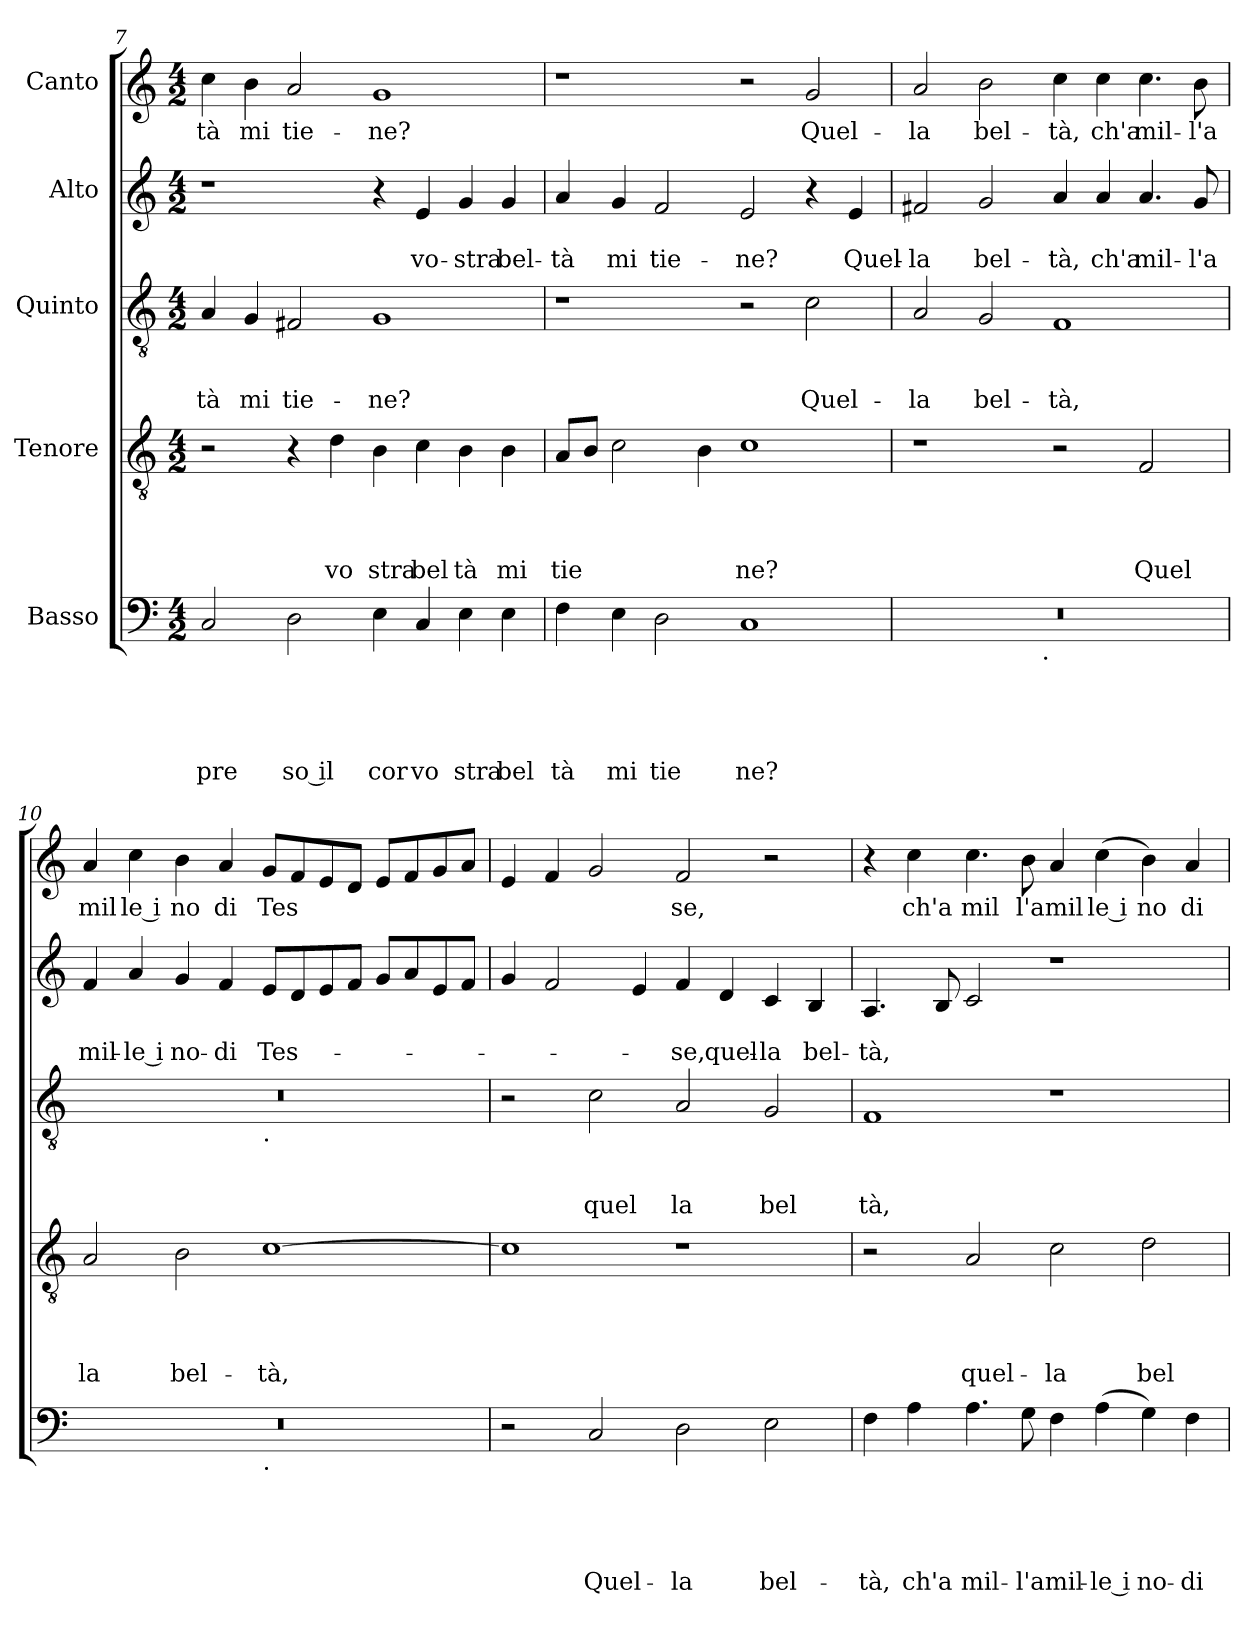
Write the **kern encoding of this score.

**kern	**text	**text	**text	**text	**text	**kern	**text	**text	**text	**text	**kern	**text	**text	**text	**kern	**text	**text	**kern	**text
*part5	*part5	*part5	*part5	*part5	*part5	*part4	*part4	*part4	*part4	*part4	*part3	*part3	*part3	*part3	*part2	*part2	*part2	*part1	*part1
*staff5	*staff5	*staff5	*staff5	*staff5	*staff5	*staff4	*staff4	*staff4	*staff4	*staff4	*staff3	*staff3	*staff3	*staff3	*staff2	*staff2	*staff2	*staff1	*staff1
*I"Basso	*	*	*	*	*	*I"Tenore	*	*	*	*	*I"Quinto	*	*	*	*I"Alto	*	*	*I"Canto	*
*clefF4	*	*	*	*	*	*clefGv2	*	*	*	*	*clefGv2	*	*	*	*clefG2	*	*	*clefG2	*
*k[]	*	*	*	*	*	*k[]	*	*	*	*	*k[]	*	*	*	*k[]	*	*	*k[]	*
*C:	*	*	*	*	*	*C:	*	*	*	*	*C:	*	*	*	*C:	*	*	*C:	*
*M4/2	*	*	*	*	*	*M4/2	*	*	*	*	*M4/2	*	*	*	*M4/2	*	*	*M4/2	*
=7	=7	=7	=7	=7	=7	=7	=7	=7	=7	=7	=7	=7	=7	=7	=7	=7	=7	=7	=7
!	!	!	!	!	!LO:LY:b	!	!	!	!	!	!	!	!	!LO:LY:b	!	!	!	!	!LO:LY:b
2C/	.	.	.	.	pre	2r	.	.	.	.	4A/	.	.	-tà	1r	.	.	4cc\	-tà
!	!	!	!	!	!	!	!	!	!	!	!	!	!	!LO:LY:b	!	!	!	!	!LO:LY:b
.	.	.	.	.	.	.	.	.	.	.	4G/	.	.	mi	.	.	.	4b\	mi
!	!	!	!	!	!LO:LY:b:rj	!	!	!	!	!	!	!	!	!LO:LY:b	!	!	!	!	!LO:LY:b
2D\	.	.	.	.	so il	4r	.	.	.	.	2F#X/	.	.	tie-	.	.	.	2a/	tie-
!	!	!	!	!	!	!	!	!	!	!LO:LY:b	!	!	!	!	!	!	!	!	!
.	.	.	.	.	.	4d\	.	.	.	vo	.	.	.	.	.	.	.	.	.
!	!	!	!	!	!LO:LY:b	!	!	!	!	!LO:LY:b	!	!	!	!LO:LY:b	!	!	!	!	!LO:LY:b
4E\	.	.	.	.	cor	4B\	.	.	.	stra	1G	.	.	-ne?	4r	.	.	1g	-ne?
!	!	!	!	!	!LO:LY:b	!	!	!	!	!LO:LY:b	!	!	!	!	!	!	!LO:LY:b	!	!
4C/	.	.	.	.	vo	4c\	.	.	.	bel	.	.	.	.	4e/	.	vo-	.	.
!	!	!	!	!	!LO:LY:b	!	!	!	!	!LO:LY:b	!	!	!	!	!	!	!LO:LY:b	!	!
4E\	.	.	.	.	stra	4B\	.	.	.	tà	.	.	.	.	4g/	.	-stra	.	.
!	!	!	!	!	!LO:LY:b	!	!	!	!	!LO:LY:b	!	!	!	!	!	!	!LO:LY:b	!	!
4E\	.	.	.	.	bel	4B\	.	.	.	mi	.	.	.	.	4g/	.	bel-	.	.
=8	=8	=8	=8	=8	=8	=8	=8	=8	=8	=8	=8	=8	=8	=8	=8	=8	=8	=8	=8
!	!	!	!	!	!LO:LY:b	!	!	!	!	!LO:LY:b	!	!	!	!	!	!	!LO:LY:b	!	!
4F\	.	.	.	.	tà	8A/L	.	.	.	tie	1r	.	.	.	4a/	.	-tà	1r	.
.	.	.	.	.	.	8B/J	.	.	.	.	.	.	.	.	.	.	.	.	.
!	!	!	!	!	!LO:LY:b	!	!	!	!	!	!	!	!	!	!	!	!LO:LY:b	!	!
4E\	.	.	.	.	mi	2c\	.	.	.	.	.	.	.	.	4g/	.	mi	.	.
!	!	!	!	!	!LO:LY:b	!	!	!	!	!	!	!	!	!	!	!	!LO:LY:b	!	!
2D\	.	.	.	.	tie	.	.	.	.	.	.	.	.	.	2f/	.	tie-	.	.
.	.	.	.	.	.	4B\	.	.	.	.	.	.	.	.	.	.	.	.	.
!	!	!	!	!	!LO:LY:b	!	!	!	!	!LO:LY:b	!	!	!	!	!	!	!LO:LY:b	!	!
1C	.	.	.	.	ne?	1c	.	.	.	ne?	2r	.	.	.	2e/	.	-ne?	2r	.
!	!	!	!	!	!	!	!	!	!	!	!	!	!	!LO:LY:b	!	!	!	!	!LO:LY:b
.	.	.	.	.	.	.	.	.	.	.	2c\	.	.	Quel-	4r	.	.	2g/	Quel-
!	!	!	!	!	!	!	!	!	!	!	!	!	!	!	!	!	!LO:LY:b	!	!
.	.	.	.	.	.	.	.	.	.	.	.	.	.	.	4e/	.	Quel-	.	.
=9	=9	=9	=9	=9	=9	=9	=9	=9	=9	=9	=9	=9	=9	=9	=9	=9	=9	=9	=9
!	!	!	!	!	!	!	!	!	!	!	!	!	!	!LO:LY:b	!	!	!LO:LY:b	!	!LO:LY:b
*^	*	*	*	*	*	*	*	*	*	*	*	*	*	*	*	*	*	*	*
0r	2ryy	.	.	.	.	.	1r	.	.	.	.	2A/	.	.	-la	2f#X/	.	-la	2a/	-la
!	!	!	!	!	!	!	!	!	!	!	!	!	!	!	!LO:LY:b	!	!	!LO:LY:b	!	!LO:LY:b
.	4...ryy	.	.	.	.	.	.	.	.	.	.	2G/	.	.	bel-	2g/	.	bel-	2b\	bel-
!	!LO:TX:b:t=.	!	!	!	!	!	!	!	!	!	!	!	!	!	!	!	!	!	!	!
.	1ryy	.	.	.	.	.	.	.	.	.	.	.	.	.	.	.	.	.	.	.
!	!	!	!	!	!	!	!	!	!	!	!	!	!	!	!LO:LY:b	!	!	!LO:LY:b	!	!LO:LY:b
.	.	.	.	.	.	.	2r	.	.	.	.	1F	.	.	-tà,	4a/	.	-tà,	4cc\	-tà,
!	!	!	!	!	!	!	!	!	!	!	!	!	!	!	!	!	!	!LO:LY:b	!	!LO:LY:b
.	.	.	.	.	.	.	.	.	.	.	.	.	.	.	.	4a/	.	ch'a	4cc\	ch'a
!	!	!	!	!	!	!	!	!	!	!	!LO:LY:b	!	!	!	!	!	!	!LO:LY:b	!	!LO:LY:b
.	.	.	.	.	.	.	2F/	.	.	.	Quel	.	.	.	.	4.a/	.	mil-	4.cc\	mil-
!	!	!	!	!	!	!	!	!	!	!	!	!	!	!	!	!	!	!LO:LY:b	!	!LO:LY:b
.	.	.	.	.	.	.	.	.	.	.	.	.	.	.	.	8g/	.	-l'a	8b\	-l'a
.	32ryy	.	.	.	.	.	.	.	.	.	.	.	.	.	.	.	.	.	.	.
!!LO:LB:g=z
=10	=10	=10	=10	=10	=10	=10	=10	=10	=10	=10	=10	=10	=10	=10	=10	=10	=10	=10	=10	=10
!	!	!	!	!	!	!	!	!	!	!	!LO:LY:b	!	!	!	!	!	!	!LO:LY:b	!	!LO:LY:b
*	*	*	*	*	*	*	*	*	*	*	*	*^	*	*	*	*	*	*	*	*
0r	1ryy	.	.	.	.	.	2A/	.	.	.	la	0r	1ryy	.	.	.	4f/	.	mil-	4a/	mil
!	!	!	!	!	!	!	!	!	!	!	!	!	!	!	!	!	!	!	!LO:LY:b:rj	!	!LO:LY:b:rj
.	.	.	.	.	.	.	.	.	.	.	.	.	.	.	.	.	4a/	.	-le i	4cc\	le i
!	!	!	!	!	!	!	!	!	!	!	!LO:LY:b	!	!	!	!	!	!	!	!LO:LY:b	!	!LO:LY:b
.	.	.	.	.	.	.	2B\	.	.	.	bel-	.	.	.	.	.	4g/	.	no-	4b\	no
!	!	!	!	!	!	!	!	!	!	!	!	!	!	!	!	!	!	!	!LO:LY:b	!	!LO:LY:b
.	.	.	.	.	.	.	.	.	.	.	.	.	.	.	.	.	4f/	.	-di	4a/	di
!	!	!	!	!	!	!	!	!	!	!	!	!	!LO:TX:b:t=.	!	!	!	!	!	!	!	!
!	!LO:TX:b:t=.	!	!	!	!	!	!	!	!	!	!	!	!	!	!	!	!	!	!	!	!
!	!	!	!	!	!	!	!	!	!	!	!LO:LY:b	!	!	!	!	!	!	!	!LO:LY:b	!	!LO:LY:b
.	1ryy	.	.	.	.	.	[>1c	.	.	.	-tà,	.	1ryy	.	.	.	8e/L	.	Tes-	8g/L	Tes
.	.	.	.	.	.	.	.	.	.	.	.	.	.	.	.	.	8d/	.	.	8f/	.
.	.	.	.	.	.	.	.	.	.	.	.	.	.	.	.	.	8e/	.	.	8e/	.
.	.	.	.	.	.	.	.	.	.	.	.	.	.	.	.	.	8f/J	.	.	8d/J	.
.	.	.	.	.	.	.	.	.	.	.	.	.	.	.	.	.	8g/L	.	.	8e/L	.
.	.	.	.	.	.	.	.	.	.	.	.	.	.	.	.	.	8a/	.	.	8f/	.
.	.	.	.	.	.	.	.	.	.	.	.	.	.	.	.	.	8e/	.	.	8g/	.
.	.	.	.	.	.	.	.	.	.	.	.	.	.	.	.	.	8f/J	.	.	8a/J	.
*v	*v	*	*	*	*	*	*	*	*	*	*	*v	*v	*	*	*	*	*	*	*	*
=11	=11	=11	=11	=11	=11	=11	=11	=11	=11	=11	=11	=11	=11	=11	=11	=11	=11	=11	=11
2r	.	.	.	.	.	1c]	.	.	.	.	2r	.	.	.	4g/	.	.	4e/	.
.	.	.	.	.	.	.	.	.	.	.	.	.	.	.	2f/	.	.	4f/	.
!	!	!	!	!	!LO:LY:b	!	!	!	!	!	!	!	!	!LO:LY:b	!	!	!	!	!
2C/	.	.	.	.	Quel-	.	.	.	.	.	2c\	.	.	quel	.	.	.	2g/	.
.	.	.	.	.	.	.	.	.	.	.	.	.	.	.	4e/	.	.	.	.
!	!	!	!	!	!LO:LY:b	!	!	!	!	!	!	!	!	!LO:LY:b	!	!	!LO:LY:b	!	!LO:LY:b
2D\	.	.	.	.	-la	1r	.	.	.	.	2A/	.	.	la	4f/	.	-se,	2f/	se,
!	!	!	!	!	!	!	!	!	!	!	!	!	!	!	!	!	!LO:LY:b	!	!
.	.	.	.	.	.	.	.	.	.	.	.	.	.	.	4d/	.	quel-	.	.
!	!	!	!	!	!LO:LY:b	!	!	!	!	!	!	!	!	!LO:LY:b	!	!	!LO:LY:b	!	!
2E\	.	.	.	.	bel-	.	.	.	.	.	2G/	.	.	bel	4c/	.	-la	2r	.
!	!	!	!	!	!	!	!	!	!	!	!	!	!	!	!	!	!LO:LY:b	!	!
.	.	.	.	.	.	.	.	.	.	.	.	.	.	.	4B/	.	bel-	.	.
=12	=12	=12	=12	=12	=12	=12	=12	=12	=12	=12	=12	=12	=12	=12	=12	=12	=12	=12	=12
!	!	!	!	!	!LO:LY:b	!	!	!	!	!	!	!	!	!LO:LY:b	!	!	!LO:LY:b	!	!
4F\	.	.	.	.	-tà,	2r	.	.	.	.	1F	.	.	tà,	4.A/	.	-tà,	4r	.
!	!	!	!	!	!LO:LY:b	!	!	!	!	!	!	!	!	!	!	!	!	!	!LO:LY:b
4A\	.	.	.	.	ch'a	.	.	.	.	.	.	.	.	.	.	.	.	4cc\	ch'a
.	.	.	.	.	.	.	.	.	.	.	.	.	.	.	8B/	.	.	.	.
!	!	!	!	!	!LO:LY:b	!	!	!	!	!LO:LY:b	!	!	!	!	!	!	!	!	!LO:LY:b
4.A\	.	.	.	.	mil-	2A/	.	.	.	quel-	.	.	.	.	2c/	.	.	4.cc\	mil
!	!	!	!	!	!LO:LY:b	!	!	!	!	!	!	!	!	!	!	!	!	!	!LO:LY:b
8G\	.	.	.	.	-l'a	.	.	.	.	.	.	.	.	.	.	.	.	8b\	l'a
!	!	!	!	!	!LO:LY:b	!	!	!	!	!LO:LY:b	!	!	!	!	!	!	!	!	!LO:LY:b
4F\	.	.	.	.	mil-	2c\	.	.	.	-la	1r	.	.	.	1r	.	.	4a/	mil
!	!	!	!	!	!LO:LY:b:rj	!	!	!	!	!	!	!	!	!	!	!	!	!	!LO:LY:b:rj
(<4A\	.	.	.	.	-le i	.	.	.	.	.	.	.	.	.	.	.	.	(<4cc\	le i
!	!	!	!	!	!LO:LY:b	!	!	!	!	!LO:LY:b	!	!	!	!	!	!	!	!	!LO:LY:b
4G\)	.	.	.	.	no-	2d\	.	.	.	bel-	.	.	.	.	.	.	.	4b\)	no
!	!	!	!	!	!LO:LY:b	!	!	!	!	!	!	!	!	!	!	!	!	!	!LO:LY:b
4F\	.	.	.	.	-di	.	.	.	.	.	.	.	.	.	.	.	.	4a/	di
=	=	=	=	=	=	=	=	=	=	=	=	=	=	=	=	=	=	=	=
*-	*-	*-	*-	*-	*-	*-	*-	*-	*-	*-	*-	*-	*-	*-	*-	*-	*-	*-	*-
